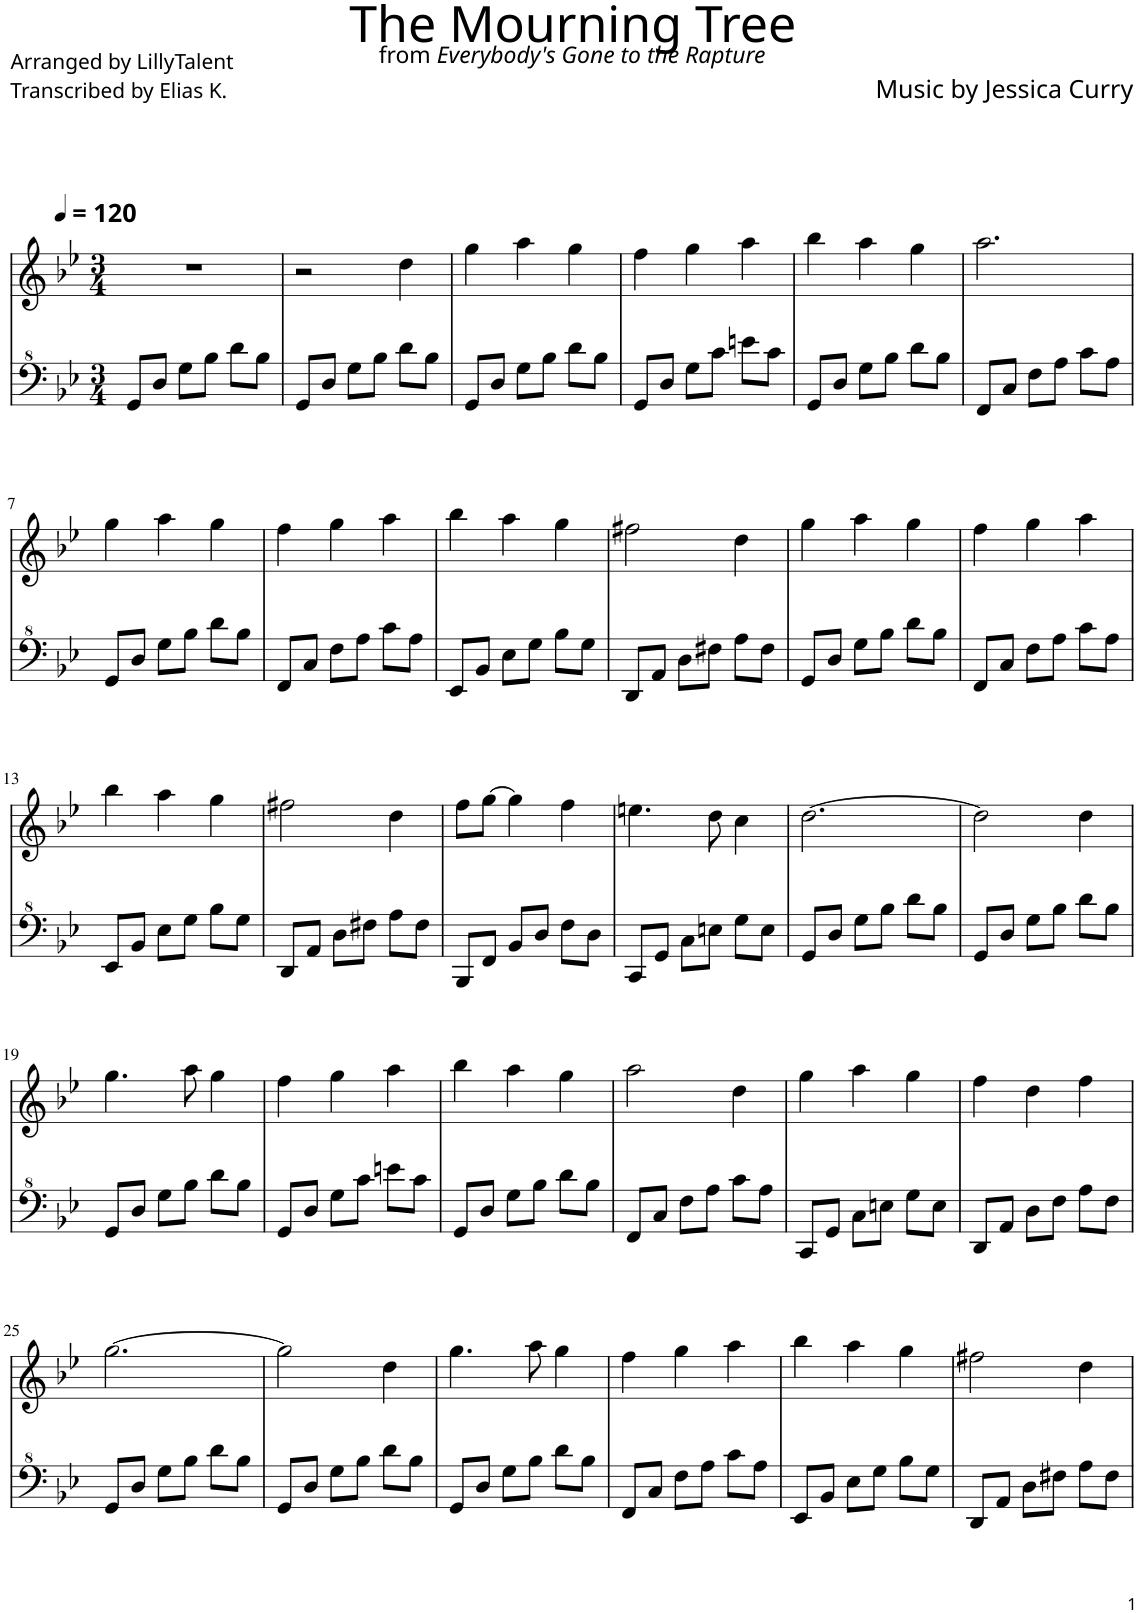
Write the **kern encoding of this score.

**kern	**kern
*part1	*part1
*staff2	*staff1
*I"Piano	*
*I'Pno.	*
*clefF^4	*clefG2
*k[b-e-]	*k[b-e-]
*M3/4	*M3/4
*MM120	*MM120
=1	=1
8G/L	2.r
8d/J	.
8g\L	.
8b-\J	.
8dd\L	.
8b-\J	.
=2	=2
8G/L	2r
8d/J	.
8g\L	.
8b-\J	.
8dd\L	4dd\
8b-\J	.
=3	=3
8G/L	4gg\
8d/J	.
8g\L	4aa\
8b-\J	.
8dd\L	4gg\
8b-\J	.
=4	=4
8G/L	4ff\
8d/J	.
8g\L	4gg\
8cc\J	.
8een\L	4aa\
8cc\J	.
=5	=5
8G/L	4bb-\
8d/J	.
8g\L	4aa\
8b-\J	.
8dd\L	4gg\
8b-\J	.
=6	=6
8F/L	2.aa\
8c/J	.
8f\L	.
8a\J	.
8cc\L	.
8a\J	.
!!LO:LB:g=z
=7	=7
8G/L	4gg\
8d/J	.
8g\L	4aa\
8b-\J	.
8dd\L	4gg\
8b-\J	.
=8	=8
8F/L	4ff\
8c/J	.
8f\L	4gg\
8a\J	.
8cc\L	4aa\
8a\J	.
=9	=9
8E-/L	4bb-\
8B-/J	.
8e-\L	4aa\
8g\J	.
8b-\L	4gg\
8g\J	.
=10	=10
8D/L	2ff#X\
8A/J	.
8d\L	.
8f#X\J	.
8a\L	4dd\
8f#\J	.
=11	=11
8G/L	4gg\
8d/J	.
8g\L	4aa\
8b-\J	.
8dd\L	4gg\
8b-\J	.
=12	=12
8F/L	4ff\
8c/J	.
8f\L	4gg\
8a\J	.
8cc\L	4aa\
8a\J	.
!!LO:LB:g=z
=13	=13
8E-/L	4bb-\
8B-/J	.
8e-\L	4aa\
8g\J	.
8b-\L	4gg\
8g\J	.
=14	=14
8D/L	2ff#X\
8A/J	.
8d\L	.
8f#X\J	.
8a\L	4dd\
8f#\J	.
=15	=15
8BB-/L	8ff\L
8F/J	[8gg\J
8B-/L	4gg\]
8d/J	.
8f\L	4ff\
8d\J	.
=16	=16
8C/L	4.een\
8G/J	.
8c\L	.
8en\J	8dd\
8g\L	4cc\
8e\J	.
=17	=17
8G/L	[2.dd\
8d/J	.
8g\L	.
8b-\J	.
8dd\L	.
8b-\J	.
=18	=18
8G/L	2dd\]
8d/J	.
8g\L	.
8b-\J	.
8dd\L	4dd\
8b-\J	.
!!LO:LB:g=z
=19	=19
8G/L	4.gg\
8d/J	.
8g\L	.
8b-\J	8aa\
8dd\L	4gg\
8b-\J	.
=20	=20
8G/L	4ff\
8d/J	.
8g\L	4gg\
8cc\J	.
8een\L	4aa\
8cc\J	.
=21	=21
8G/L	4bb-\
8d/J	.
8g\L	4aa\
8b-\J	.
8dd\L	4gg\
8b-\J	.
=22	=22
8F/L	2aa\
8c/J	.
8f\L	.
8a\J	.
8cc\L	4dd\
8a\J	.
=23	=23
8C/L	4gg\
8G/J	.
8c\L	4aa\
8en\J	.
8g\L	4gg\
8e\J	.
=24	=24
8D/L	4ff\
8A/J	.
8d\L	4dd\
8f\J	.
8a\L	4ff\
8f\J	.
!!LO:LB:g=z
=25	=25
8G/L	[2.gg\
8d/J	.
8g\L	.
8b-\J	.
8dd\L	.
8b-\J	.
=26	=26
8G/L	2gg\]
8d/J	.
8g\L	.
8b-\J	.
8dd\L	4dd\
8b-\J	.
=27	=27
8G/L	4.gg\
8d/J	.
8g\L	.
8b-\J	8aa\
8dd\L	4gg\
8b-\J	.
=28	=28
8F/L	4ff\
8c/J	.
8f\L	4gg\
8a\J	.
8cc\L	4aa\
8a\J	.
=29	=29
8E-/L	4bb-\
8B-/J	.
8e-\L	4aa\
8g\J	.
8b-\L	4gg\
8g\J	.
=30	=30
8D/L	2ff#X\
8A/J	.
8d\L	.
8f#X\J	.
8a\L	4dd\
8f#\J	.
=	=
*-	*-
